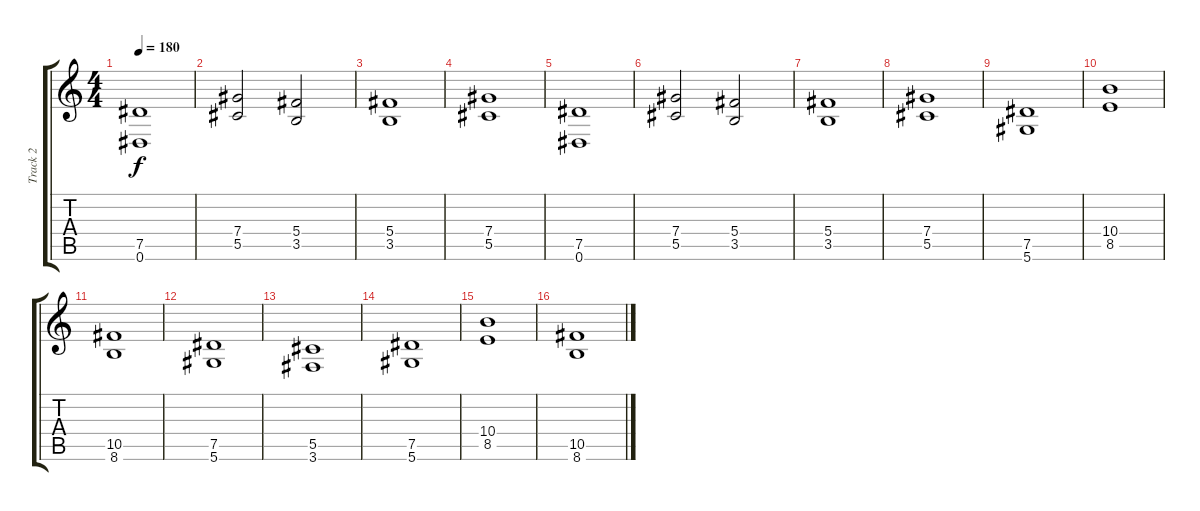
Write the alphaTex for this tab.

\track ("Track 2" "Track 2") {instrument acousticguitarnylon}
\staff {score tabs}
\tuning (Eb4 Bb3 Gb3 Db3 Ab2 Eb2) {hide}
\ts (4 4)
\tempo 180
\clef g2
\ks c
(7.5 0.6).1{dy f instrument acousticguitarnylon} |
(7.4 5.5).2 (5.4 3.5).2 |
(5.4 3.5).1 |
(7.4 5.5).1 |
(7.5 0.6).1 |
(7.4 5.5).2 (5.4 3.5).2 |
(5.4 3.5).1 |
(7.4 5.5).1 |
(7.5 5.6).1 |
(10.4 8.5).1 |
(10.5 8.6).1 |
(7.5 5.6).1 |
(5.5 3.6).1 |
(7.5 5.6).1 |
(10.4 8.5).1 |
(10.5 8.6).1
